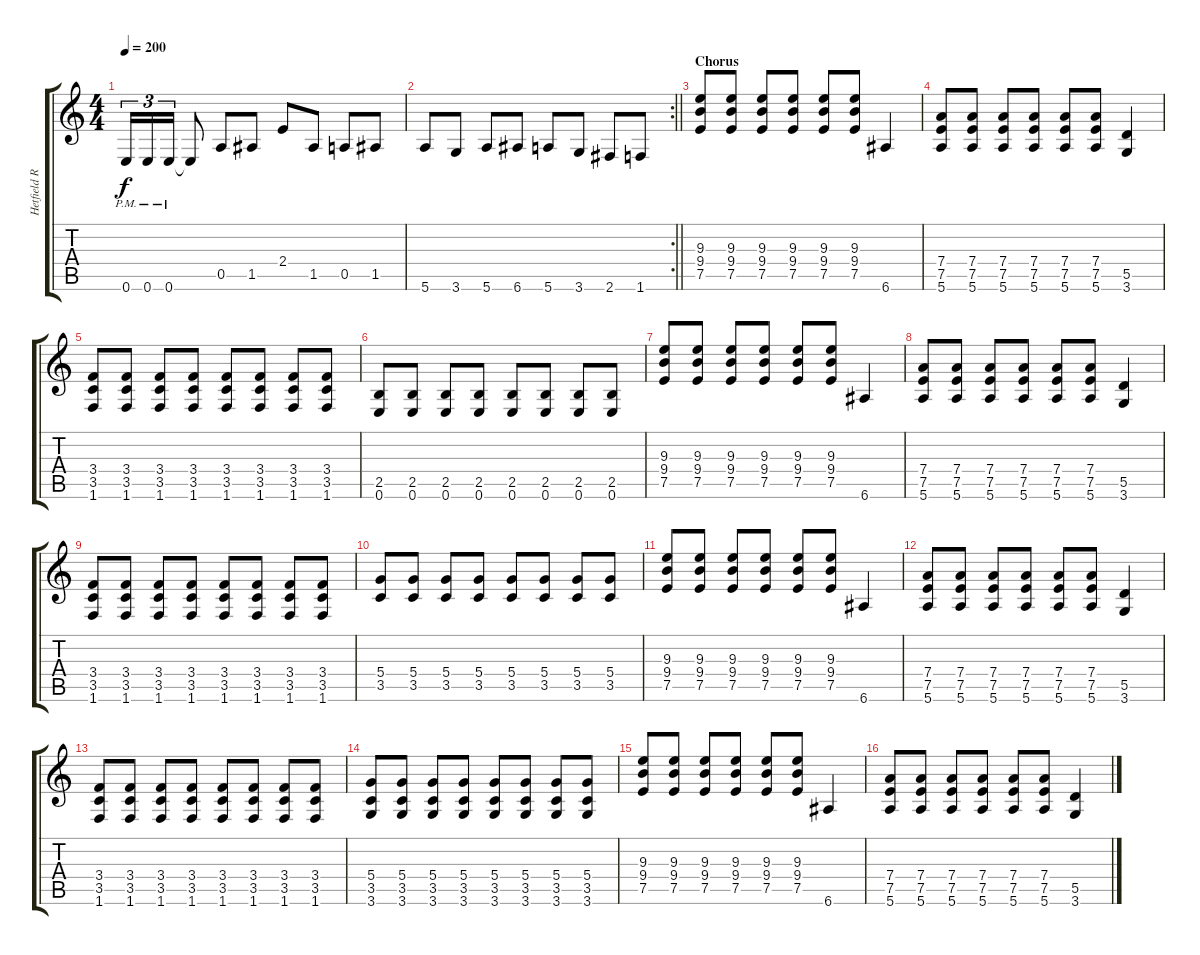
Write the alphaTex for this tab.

\track ("Hetfield Rhythm" "Hetfield R") {instrument distortionguitar}
\staff {score tabs}
\tuning (E4 B3 G3 D3 A2 E2) {hide}
\ts (4 4)
\tempo 200
\clef g2
\ks c
0.6{pm}.16{tu (3 2) dy f} 0.6{pm}.16{tu (3 2)} 0.6{pm}.16{tu (3 2)} 0.6{t}.8 0.5.8 1.5.8 2.4.8 1.5.8 0.5.8 1.5.8 |
\rc 2
\barLineRight lightlight
5.6.8 3.6.8 5.6.8 6.6.8 5.6.8 3.6.8 2.6.8 1.6.8 |
\section ("" "Chorus")
(9.3 9.4 7.5).8 (9.3 9.4 7.5).8 (9.3 9.4 7.5).8 (9.3 9.4 7.5).8 (9.3 9.4 7.5).8 (9.3 9.4 7.5).8 6.6.4 |
(7.4 7.5 5.6).8 (7.4 7.5 5.6).8 (7.4 7.5 5.6).8 (7.4 7.5 5.6).8 (7.4 7.5 5.6).8 (7.4 7.5 5.6).8 (5.5 3.6).4 |
(3.4 3.5 1.6).8 (3.4 3.5 1.6).8 (3.4 3.5 1.6).8 (3.4 3.5 1.6).8 (3.4 3.5 1.6).8 (3.4 3.5 1.6).8 (3.4 3.5 1.6).8 (3.4 3.5 1.6).8 |
(2.5 0.6).8 (2.5 0.6).8 (2.5 0.6).8 (2.5 0.6).8 (2.5 0.6).8 (2.5 0.6).8 (2.5 0.6).8 (2.5 0.6).8 |
(9.3 9.4 7.5).8 (9.3 9.4 7.5).8 (9.3 9.4 7.5).8 (9.3 9.4 7.5).8 (9.3 9.4 7.5).8 (9.3 9.4 7.5).8 6.6.4 |
(7.4 7.5 5.6).8 (7.4 7.5 5.6).8 (7.4 7.5 5.6).8 (7.4 7.5 5.6).8 (7.4 7.5 5.6).8 (7.4 7.5 5.6).8 (5.5 3.6).4 |
(3.4 3.5 1.6).8 (3.4 3.5 1.6).8 (3.4 3.5 1.6).8 (3.4 3.5 1.6).8 (3.4 3.5 1.6).8 (3.4 3.5 1.6).8 (3.4 3.5 1.6).8 (3.4 3.5 1.6).8 |
(5.4 3.5).8 (5.4 3.5).8 (5.4 3.5).8 (5.4 3.5).8 (5.4 3.5).8 (5.4 3.5).8 (5.4 3.5).8 (5.4 3.5).8 |
(9.3 9.4 7.5).8 (9.3 9.4 7.5).8 (9.3 9.4 7.5).8 (9.3 9.4 7.5).8 (9.3 9.4 7.5).8 (9.3 9.4 7.5).8 6.6.4 |
(7.4 7.5 5.6).8 (7.4 7.5 5.6).8 (7.4 7.5 5.6).8 (7.4 7.5 5.6).8 (7.4 7.5 5.6).8 (7.4 7.5 5.6).8 (5.5 3.6).4 |
(3.4 3.5 1.6).8 (3.4 3.5 1.6).8 (3.4 3.5 1.6).8 (3.4 3.5 1.6).8 (3.4 3.5 1.6).8 (3.4 3.5 1.6).8 (3.4 3.5 1.6).8 (3.4 3.5 1.6).8 |
(5.4 3.5 3.6).8 (5.4 3.5 3.6).8 (5.4 3.5 3.6).8 (5.4 3.5 3.6).8 (5.4 3.5 3.6).8 (5.4 3.5 3.6).8 (5.4 3.5 3.6).8 (5.4 3.5 3.6).8 |
(9.3 9.4 7.5).8 (9.3 9.4 7.5).8 (9.3 9.4 7.5).8 (9.3 9.4 7.5).8 (9.3 9.4 7.5).8 (9.3 9.4 7.5).8 6.6.4 |
(7.4 7.5 5.6).8 (7.4 7.5 5.6).8 (7.4 7.5 5.6).8 (7.4 7.5 5.6).8 (7.4 7.5 5.6).8 (7.4 7.5 5.6).8 (5.5 3.6).4
